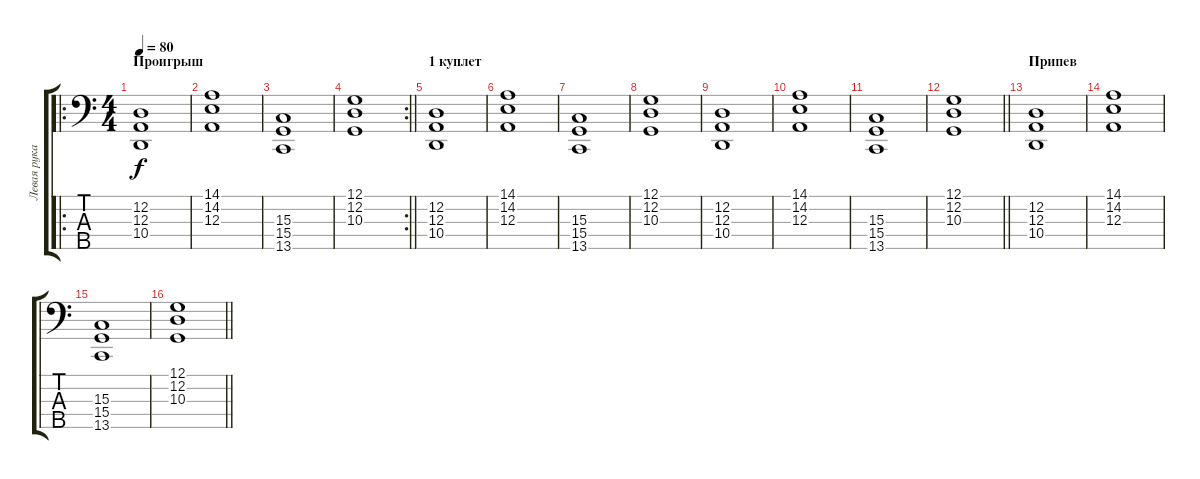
\track ("Левая рука Клавиши" "Левая рука") {instrument stringensemble2}
\staff {score tabs}
\tuning (G2 D2 A1 E1 B0) {hide}
\ro
\ts (4 4)
\section ("" "Проигрыш")
\tempo 80
\clef f4
\ks c
(12.2 12.3 10.4).1{dy f} |
(14.1 14.2 12.3).1 |
(15.3 15.4 13.5).1 |
\rc 2
\barLineRight lightlight
(12.1 12.2 10.3).1 |
\section ("" "1 куплет")
(12.2 12.3 10.4).1 |
(14.1 14.2 12.3).1 |
(15.3 15.4 13.5).1 |
(12.1 12.2 10.3).1 |
(12.2 12.3 10.4).1 |
(14.1 14.2 12.3).1 |
(15.3 15.4 13.5).1 |
\barLineRight lightlight
(12.1 12.2 10.3).1 |
\section ("" "Припев")
(12.2 12.3 10.4).1 |
(14.1 14.2 12.3).1 |
(15.3 15.4 13.5).1 |
\barLineRight lightlight
(12.1 12.2 10.3).1
